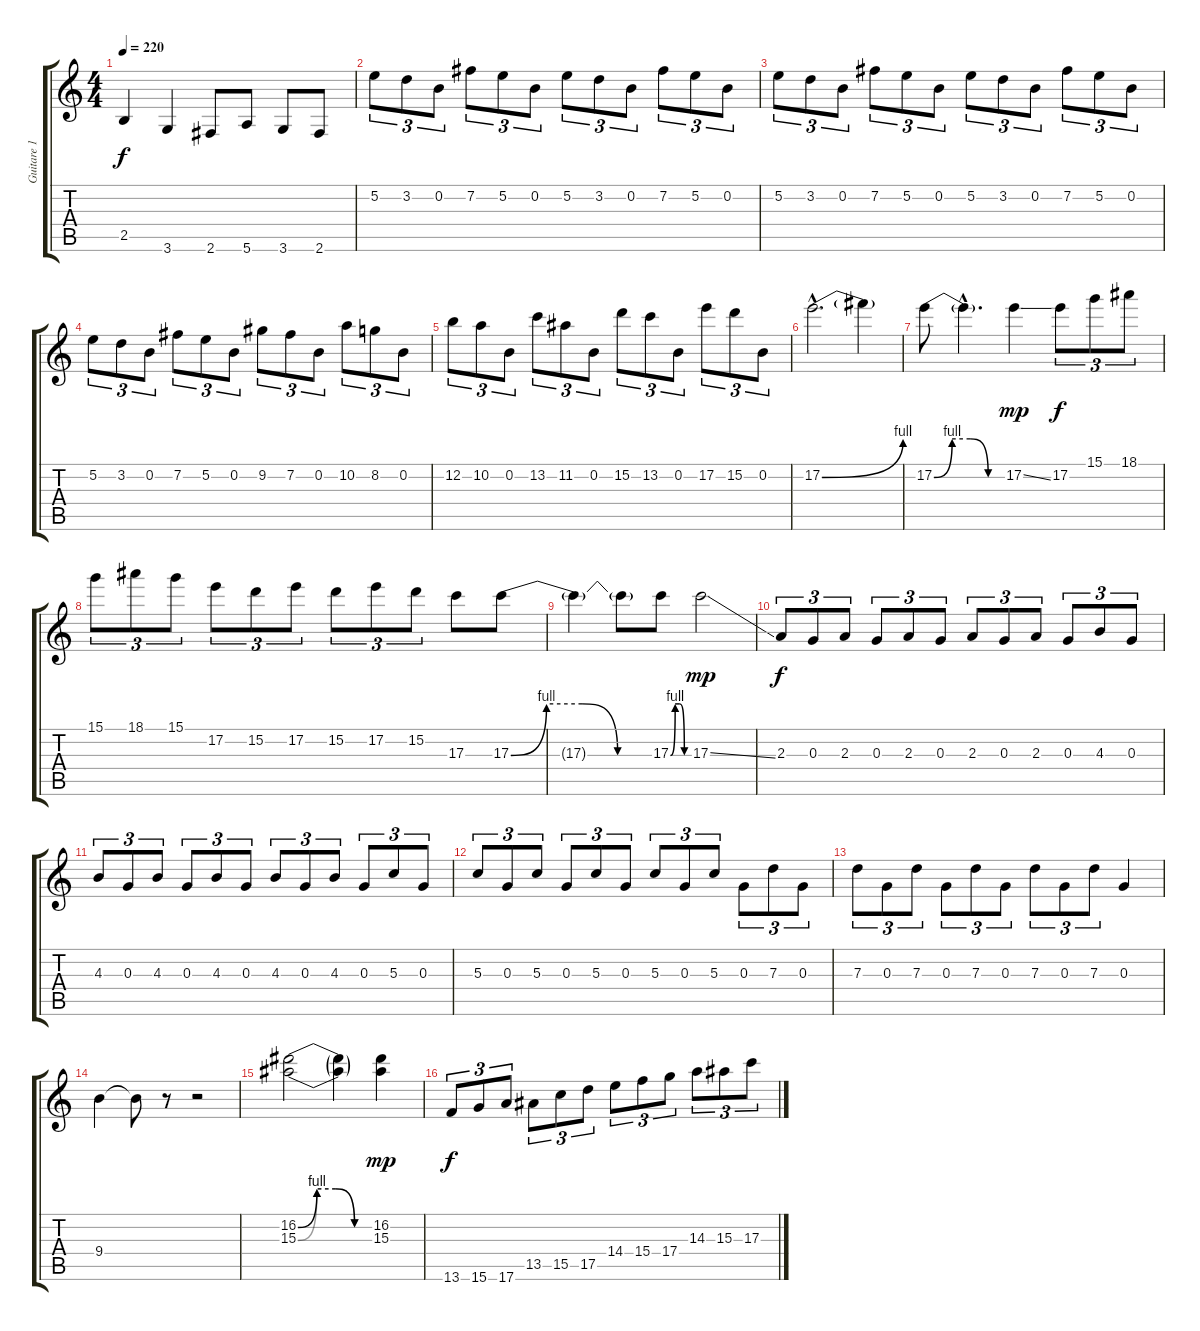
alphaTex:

\track ("Guitare 1" "Guitare 1") {instrument distortionguitar}
\staff {score tabs}
\tuning (E4 B3 G3 D3 A2 E2) {hide}
\ts (4 4)
\tempo 220
\clef g2
\ks c
2.5{t}.4{dy f} 3.6.4 2.6.8 5.6.8 3.6.8 2.6.8 |
5.2.8{tu (3 2)} 3.2.8{tu (3 2)} 0.2.8{tu (3 2)} 7.2.8{tu (3 2)} 5.2.8{tu (3 2)} 0.2.8{tu (3 2)} 5.2.8{tu (3 2)} 3.2.8{tu (3 2)} 0.2.8{tu (3 2)} 7.2.8{tu (3 2)} 5.2.8{tu (3 2)} 0.2.8{tu (3 2)} |
5.2.8{tu (3 2)} 3.2.8{tu (3 2)} 0.2.8{tu (3 2)} 7.2.8{tu (3 2)} 5.2.8{tu (3 2)} 0.2.8{tu (3 2)} 5.2.8{tu (3 2)} 3.2.8{tu (3 2)} 0.2.8{tu (3 2)} 7.2.8{tu (3 2)} 5.2.8{tu (3 2)} 0.2.8{tu (3 2)} |
5.2.8{tu (3 2)} 3.2.8{tu (3 2)} 0.2.8{tu (3 2)} 7.2.8{tu (3 2)} 5.2.8{tu (3 2)} 0.2.8{tu (3 2)} 9.2.8{tu (3 2)} 7.2.8{tu (3 2)} 0.2.8{tu (3 2)} 10.2.8{tu (3 2)} 8.2.8{tu (3 2)} 0.2.8{tu (3 2)} |
12.2.8{tu (3 2)} 10.2.8{tu (3 2)} 0.2.8{tu (3 2)} 13.2.8{tu (3 2)} 11.2.8{tu (3 2)} 0.2.8{tu (3 2)} 15.2.8{tu (3 2)} 13.2.8{tu (3 2)} 0.2.8{tu (3 2)} 17.2.8{tu (3 2)} 15.2.8{tu (3 2)} 0.2.8{tu (3 2)} |
17.2{be (bend 0 0 60 4) hac}.2{d} 17.2{t}.4 |
17.2{be (custom 0 0 15 4 30 4 45 0 60 0)}.8 17.2{hac t}.4{d} 17.2{ss}.4{dy mp} 17.2.8{tu (3 2) dy f} 15.1.8{tu (3 2)} 18.1.8{tu (3 2)} |
15.1.8{tu (3 2)} 18.1.8{tu (3 2)} 15.1.8{tu (3 2)} 17.2.8{tu (3 2)} 15.2.8{tu (3 2)} 17.2.8{tu (3 2)} 15.2.8{tu (3 2)} 17.2.8{tu (3 2)} 15.2.8{tu (3 2)} 17.3.8 17.3{be (custom 0 0 15 4 30 4 45 0 60 0)}.8 |
17.3{t}.4 17.3{t}.8 17.3{be (custom 0 0 15 4 30 4 45 0 60 0)}.8 17.3{ss}.2{dy mp} |
2.3.8{tu (3 2) dy f} 0.3.8{tu (3 2)} 2.3.8{tu (3 2)} 0.3.8{tu (3 2)} 2.3.8{tu (3 2)} 0.3.8{tu (3 2)} 2.3.8{tu (3 2)} 0.3.8{tu (3 2)} 2.3.8{tu (3 2)} 0.3.8{tu (3 2)} 4.3.8{tu (3 2)} 0.3.8{tu (3 2)} |
4.3.8{tu (3 2)} 0.3.8{tu (3 2)} 4.3.8{tu (3 2)} 0.3.8{tu (3 2)} 4.3.8{tu (3 2)} 0.3.8{tu (3 2)} 4.3.8{tu (3 2)} 0.3.8{tu (3 2)} 4.3.8{tu (3 2)} 0.3.8{tu (3 2)} 5.3.8{tu (3 2)} 0.3.8{tu (3 2)} |
5.3.8{tu (3 2)} 0.3.8{tu (3 2)} 5.3.8{tu (3 2)} 0.3.8{tu (3 2)} 5.3.8{tu (3 2)} 0.3.8{tu (3 2)} 5.3.8{tu (3 2)} 0.3.8{tu (3 2)} 5.3.8{tu (3 2)} 0.3.8{tu (3 2)} 7.3.8{tu (3 2)} 0.3.8{tu (3 2)} |
7.3.8{tu (3 2)} 0.3.8{tu (3 2)} 7.3.8{tu (3 2)} 0.3.8{tu (3 2)} 7.3.8{tu (3 2)} 0.3.8{tu (3 2)} 7.3.8{tu (3 2)} 0.3.8{tu (3 2)} 7.3.8{tu (3 2)} 0.3.4 |
9.4.4 9.4{t}.8 r.8 r.2 |
(16.2{be (custom 0 0 15 4 30 4 45 0 60 0)} 15.3{be (custom 0 0 15 4 30 4 45 0 60 0)}).2 (16.2{t} 15.3{t}).4 (16.2 15.3).4{dy mp} |
13.6.8{tu (3 2) dy f} 15.6.8{tu (3 2)} 17.6.8{tu (3 2)} 13.5.8{tu (3 2)} 15.5.8{tu (3 2)} 17.5.8{tu (3 2)} 14.4.8{tu (3 2)} 15.4.8{tu (3 2)} 17.4.8{tu (3 2)} 14.3.8{tu (3 2)} 15.3.8{tu (3 2)} 17.3.8{tu (3 2)}
